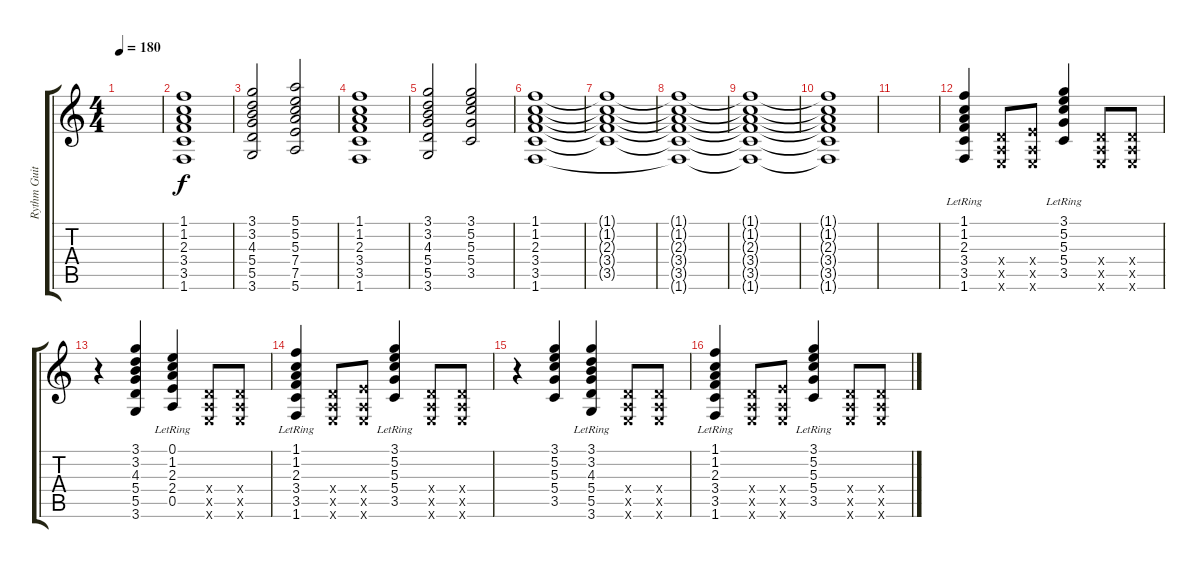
\track ("Rythm Guitar" "Rythm Guit") {instrument distortionguitar}
\staff {score tabs}
\tuning (E4 B3 G3 D3 A2 E2) {hide}
\ts (4 4)
\tempo 180
\clef g2
\ks c
|
(1.1 1.2 2.3 3.4 3.5 1.6).1 |
(3.1 3.2 4.3 5.4 5.5 3.6).2 (5.1 5.2 5.3 7.4 7.5 5.6).2 |
(1.1 1.2 2.3 3.4 3.5 1.6).1 |
(3.1 3.2 4.3 5.4 5.5 3.6).2 (3.1 5.2 5.3 5.4 3.5).2 |
(1.1 1.2 2.3 3.4 3.5 1.6).1 |
(1.1{t} 1.2{t} 2.3{t} 3.4{t} 3.5{t}).1 |
(1.1{t} 1.2{t} 2.3{t} 3.4{t} 3.5{t} 1.6{t}).1 |
(1.1{t} 1.2{t} 2.3{t} 3.4{t} 3.5{t} 1.6{t}).1 |
(1.1{t} 1.2{t} 2.3{t} 3.4{t} 3.5{t} 1.6{t}).1 |
|
(1.1{lr} 1.2{lr} 2.3{lr} 3.4{lr} 3.5{lr} 1.6{lr}).4 (0.4{x} 0.5{x} 0.6{x}).8 (2.4{x} 0.5{x} 0.6{x}).8 (3.1{lr} 5.2{lr} 5.3{lr} 5.4{lr} 3.5{lr}).4 (0.4{x} 0.5{x} 0.6{x}).8 (0.4{x} 0.5{x} 0.6{x}).8 |
r.4 (3.1 3.2 4.3 5.4 5.5 3.6).4 (0.1{lr} 1.2{lr} 2.3{lr} 2.4{lr} 0.5{lr}).4 (0.4{x} 0.5{x} 0.6{x}).8 (0.4{x} 0.5{x} 0.6{x}).8 |
(1.1{lr} 1.2{lr} 2.3{lr} 3.4{lr} 3.5{lr} 1.6{lr}).4 (0.4{x} 0.5{x} 0.6{x}).8 (2.4{x} 0.5{x} 0.6{x}).8 (3.1{lr} 5.2{lr} 5.3{lr} 5.4{lr} 3.5{lr}).4 (0.4{x} 0.5{x} 0.6{x}).8 (0.4{x} 0.5{x} 0.6{x}).8 |
r.4 (3.1 5.2 5.3 5.4 3.5).4 (3.1{lr} 3.2{lr} 4.3{lr} 5.4{lr} 5.5{lr} 3.6).4 (0.4{x} 0.5{x} 0.6{x}).8 (0.4{x} 0.5{x} 0.6{x}).8 |
(1.1{lr} 1.2{lr} 2.3{lr} 3.4{lr} 3.5{lr} 1.6{lr}).4 (0.4{x} 0.5{x} 0.6{x}).8 (2.4{x} 0.5{x} 0.6{x}).8 (3.1{lr} 5.2{lr} 5.3{lr} 5.4{lr} 3.5{lr}).4 (0.4{x} 0.5{x} 0.6{x}).8 (0.4{x} 0.5{x} 0.6{x}).8
